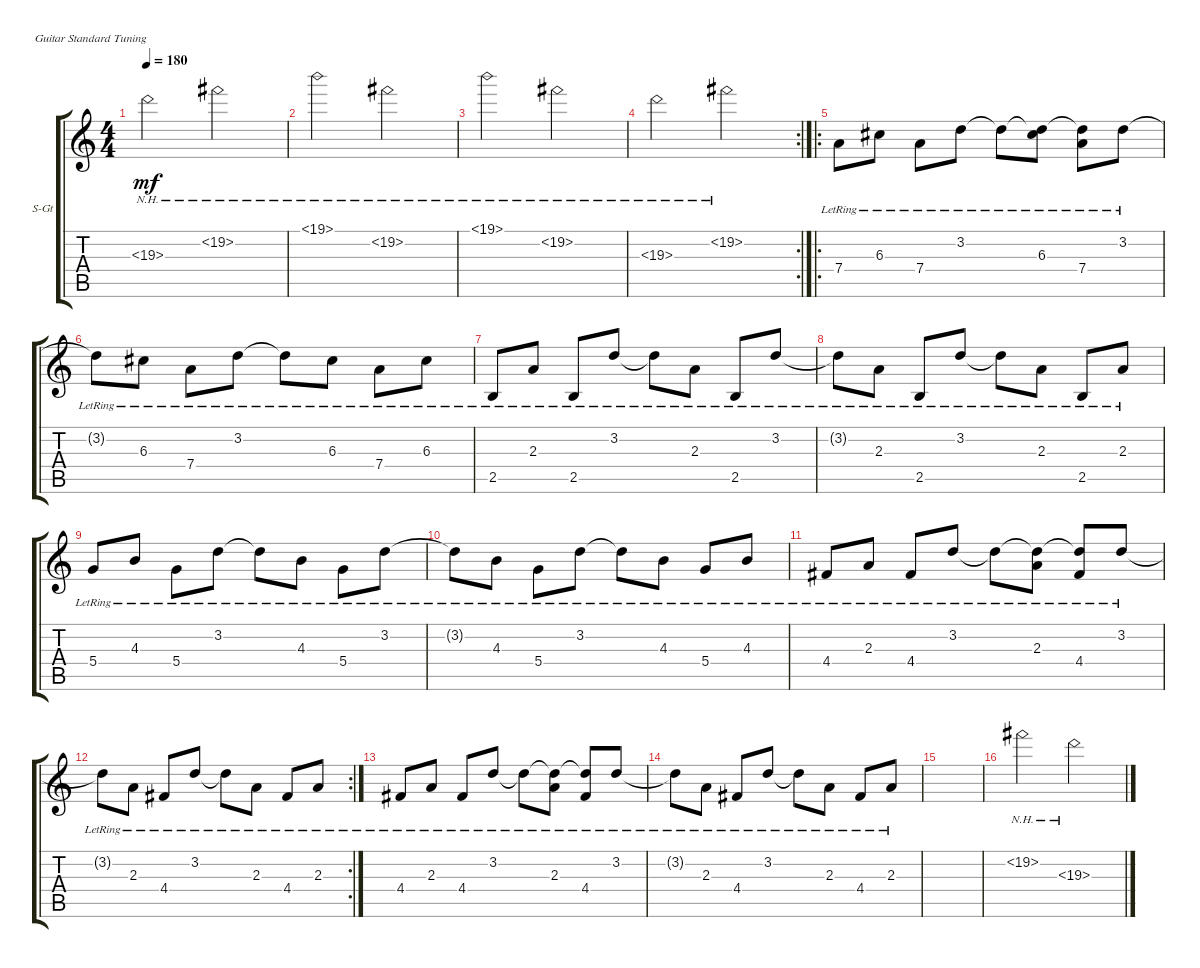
\defaultSystemsLayout 4
\bracketExtendMode groupsimilarinstruments
\firstSystemTrackNameOrientation horizontal
\otherSystemsTrackNameOrientation horizontal
\track ("Solo Guitar" "S-Gt") {instrument acousticguitarsteel}
\staff {score tabs}
\tuning (E4 B3 G3 D3 A2 E2)
\ts (4 4)
\tempo 180
\clef g2
\ks c
19.3{nh}.2{dy mf} 19.2{nh}.2 |
19.1{nh}.2 19.2{nh}.2 |
19.1{nh}.2 19.2{nh}.2 |
\rc 2
19.3{nh}.2 19.2{nh}.2 |
\ro
7.4{lr}.8 6.3{lr}.8 7.4{lr}.8 3.2{lr}.8 3.2{lr t}.8 (6.3{lr} 3.2{lr t}).8 (7.4{lr} 3.2{lr t}).8 3.2{lr}.8 |
3.2{lr t}.8 6.3{lr}.8 7.4{lr}.8 3.2{lr}.8 3.2{lr t}.8 6.3{lr}.8 7.4{lr}.8 6.3{lr}.8 |
2.5{lr}.8 2.3{lr}.8 2.5{lr}.8 3.2{lr}.8 3.2{lr t}.8 2.3{lr}.8 2.5{lr}.8 3.2{lr}.8 |
3.2{lr t}.8 2.3{lr}.8 2.5{lr}.8 3.2{lr}.8 3.2{lr t}.8 2.3{lr}.8 2.5{lr}.8 2.3{lr}.8 |
5.4{lr}.8 4.3{lr}.8 5.4{lr}.8 3.2{lr}.8 3.2{lr t}.8 4.3{lr}.8 5.4{lr}.8 3.2{lr}.8 |
3.2{lr t}.8 4.3{lr}.8 5.4{lr}.8 3.2{lr}.8 3.2{lr t}.8 4.3{lr}.8 5.4{lr}.8 4.3{lr}.8 |
4.4{lr}.8 2.3{lr}.8 4.4{lr}.8 3.2{lr}.8 3.2{lr t}.8 (2.3{lr} 3.2{lr t}).8 (4.4{lr} 3.2{lr t}).8 3.2{lr}.8 |
\rc 2
3.2{lr t}.8 2.3{lr}.8 4.4{lr}.8 3.2{lr}.8 3.2{lr t}.8 2.3{lr}.8 4.4{lr}.8 2.3{lr}.8 |
4.4{lr}.8 2.3{lr}.8 4.4{lr}.8 3.2{lr}.8 3.2{lr t}.8 (2.3{lr} 3.2{lr t}).8 (4.4{lr} 3.2{lr t}).8 3.2{lr}.8 |
3.2{lr t}.8 2.3{lr}.8 4.4{lr}.8 3.2{lr}.8 3.2{lr t}.8 2.3{lr}.8 4.4{lr}.8 2.3{lr}.8 |
|
19.2{nh}.2 19.3{nh}.2
